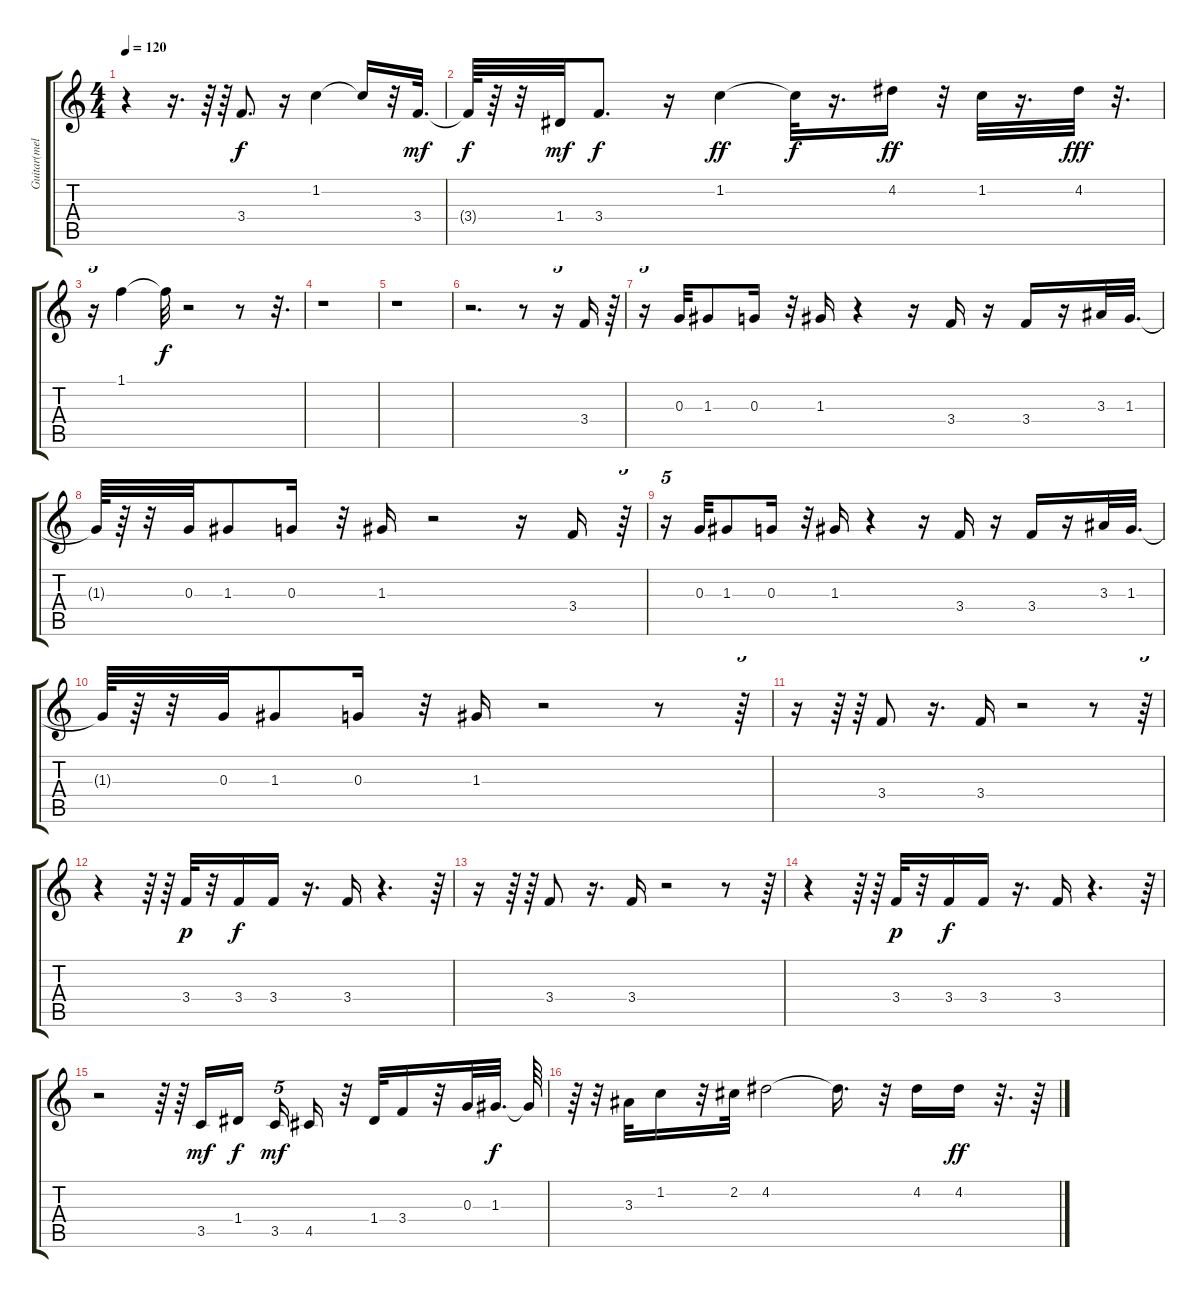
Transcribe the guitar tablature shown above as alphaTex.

\track ("Guitar(melody-delay)                " "Guitar(mel") {instrument electricguitarjazz}
\staff {score tabs}
\tuning (E4 B3 G3 D3 A2 E2) {hide}
\ts (4 4)
\tempo 120
\clef g2
\ks c
r.4{dy mf} r.16{d} r.64 r.64 3.4.8{d dy f} r.16 1.2.4 1.2{t}.16 r.32 3.4.32{d dy mf} |
3.4{t}.64{dy f} r.64 r.32 1.4.32{dy mf} 3.4.8{d dy f} r.16 1.2.4{dy ff} 1.2{t}.32{dy f} r.16{d} 4.2.16{dy ff} r.32 1.2.32 r.16{d} 4.2.32{dy fff} r.32{d} |
r.16{tu (5 4)} 1.1.4 1.1{t}.32{dy f} r.2 r.8 r.32{d} |
r.1 |
r.1 |
r.2{d} r.8 r.16{tu (5 4)} 3.4.16 r.64{tu (5 4)} |
r.16{tu (5 4)} 0.3.32 1.3.8 0.3.16 r.32 1.3.16 r.4 r.16 3.4.16 r.16 3.4.16 r.16 3.3.32 1.3.32{d} |
1.3{t}.64 r.64 r.32 0.3.32 1.3.8 0.3.16 r.32 1.3.16 r.2 r.16 3.4.16 r.64{tu (5 4)} |
r.16{tu (5 4)} 0.3.32 1.3.8 0.3.16 r.32 1.3.16 r.4 r.16 3.4.16 r.16 3.4.16 r.16 3.3.32 1.3.32{d} |
1.3{t}.64 r.64 r.32 0.3.32 1.3.8 0.3.16 r.32 1.3.16 r.2 r.8 r.64{tu (5 4)} |
r.16 r.64 r.64 3.4.8 r.16{d} 3.4.16 r.2 r.8 r.64{tu (5 4)} |
r.4 r.64 r.64 3.4.32{dy p} r.32 3.4.16{dy f} 3.4.16 r.16{d} 3.4.16 r.4{d} r.64{tu (5 4)} |
r.16 r.64 r.64 3.4.8 r.16{d} 3.4.16 r.2 r.8 r.64{tu (5 4)} |
r.4 r.64 r.64 3.4.32{dy p} r.32 3.4.16{dy f} 3.4.16 r.16{d} 3.4.16 r.4{d} r.64{tu (5 4)} |
r.2 r.64 r.64 3.5.16{dy mf} 1.4.16{dy f} 3.5.16{tu (5 4) dy mf} 4.5.16 r.32 1.4.32 3.4.16 r.32 0.3.32 1.3.32{d dy f} 1.3{t}.64 |
r.64 r.32 3.3.32 1.2.16 r.32 2.2.32 4.2.2 4.2{t}.16{d} r.32 4.2.16 4.2.16{dy ff} r.32{d} r.64
